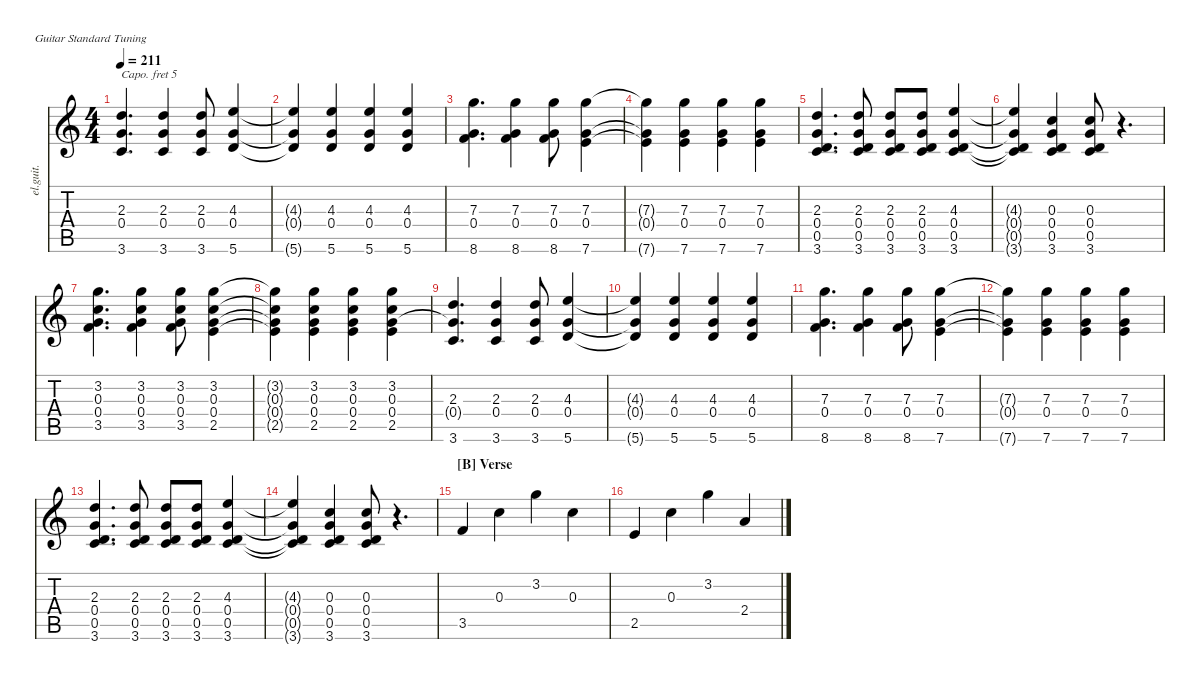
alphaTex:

\defaultSystemsLayout 4
\hideDynamics
\bracketExtendMode nobrackets
\track ("Guitar" "el.guit.") {instrument electricguitarclean}
\staff {score tabs}
\capo 5
\tuning (E4 B3 G3 D3 A2 E2)
\ts (4 4)
\tempo 211
\clef g2
\ks c
(2.3 3.6 0.4{t}).4{d dy mf beam Up} (2.3 3.6 0.4).4{beam Up} (2.3 3.6 0.4).8{beam Up} (4.3 5.6 0.4).4{beam Up} |
(4.3{t} 5.6{t} 0.4{t}).4{beam Up} (4.3 5.6 0.4).4{beam Up} (4.3 5.6 0.4).4{beam Up} (4.3 5.6 0.4).4{beam Up} |
(7.3 8.6 0.4).4{d beam Down} (7.3 8.6 0.4).4{beam Down} (7.3 8.6 0.4).8{beam Down} (7.3 7.6 0.4).4{beam Down} |
(7.3{t} 7.6{t} 0.4{t}).4{beam Down} (7.3 7.6 0.4).4{beam Down} (7.3 7.6 0.4).4{beam Down} (7.3 7.6 0.4).4{beam Down} |
(3.6 2.3 0.4 0.5).4{d beam Up} (2.3 3.6 0.4 0.5).8{beam Up} (2.3 3.6 0.4 0.5).8{beam Up} (2.3 3.6 0.4 0.5).8{beam Up} (4.3 3.6 0.4 0.5).4{beam Up} |
(4.3{t} 3.6{t} 0.4{t} 0.5{t}).4{beam Up} (0.3 3.6 0.4 0.5).4{beam Up} (0.3 3.6 0.4 0.5).8{beam Up} r.4{d beam Down} |
(3.5 3.2 0.3 0.4).4{d beam Down} (3.2 3.5 0.3 0.4).4{beam Down} (3.2 3.5 0.3 0.4).8{beam Down} (3.2 2.5 0.3 0.4).4{beam Down} |
(3.2{t} 0.4{t} 0.3{t} 2.5{t}).4{beam Down} (3.2 0.4 0.3 2.5).4{beam Down} (3.2 0.4 0.3 2.5).4{beam Down} (3.2 0.4 0.3 2.5).4{beam Down} |
(2.3 3.6 0.4{t}).4{d beam Up} (2.3 3.6 0.4).4{beam Up} (2.3 3.6 0.4).8{beam Up} (4.3 5.6 0.4).4{beam Up} |
(4.3{t} 5.6{t} 0.4{t}).4{beam Up} (4.3 5.6 0.4).4{beam Up} (4.3 5.6 0.4).4{beam Up} (4.3 5.6 0.4).4{beam Up} |
(7.3 8.6 0.4).4{d beam Down} (7.3 8.6 0.4).4{beam Down} (7.3 8.6 0.4).8{beam Down} (7.3 7.6 0.4).4{beam Down} |
(7.3{t} 7.6{t} 0.4{t}).4{beam Down} (7.3 7.6 0.4).4{beam Down} (7.3 7.6 0.4).4{beam Down} (7.3 7.6 0.4).4{beam Down} |
(3.6 2.3 0.4 0.5).4{d beam Up} (2.3 3.6 0.4 0.5).8{beam Up} (2.3 3.6 0.4 0.5).8{beam Up} (2.3 3.6 0.4 0.5).8{beam Up} (4.3 3.6 0.4 0.5).4{beam Up} |
(4.3{t} 3.6{t} 0.4{t} 0.5{t}).4{beam Up} (0.3 3.6 0.4 0.5).4{beam Up} (0.3 3.6 0.4 0.5).8{beam Up} r.4{d beam Down} |
\section ("B" "Verse")
3.5.4{beam Up} 0.3.4{beam Down} 3.2.4{beam Down} 0.3.4{beam Down} |
2.5.4{beam Up} 0.3.4{beam Down} 3.2.4{beam Down} 2.4{sl}.4{beam Up}
